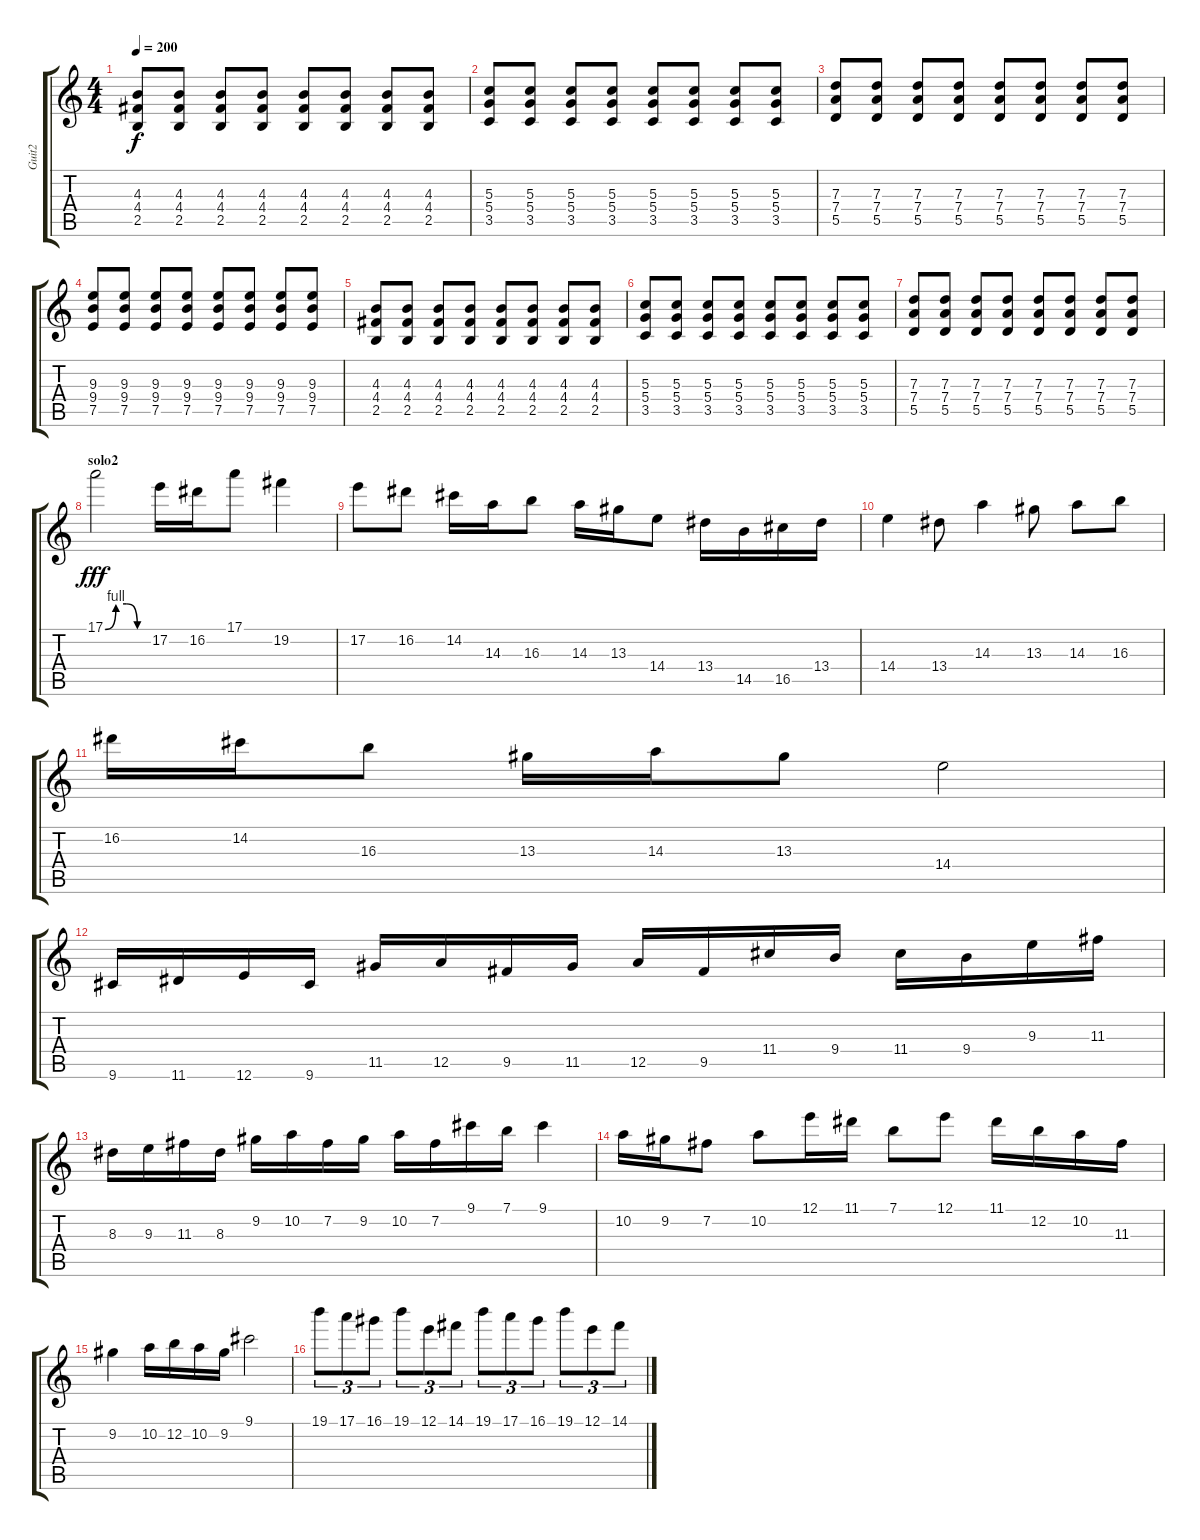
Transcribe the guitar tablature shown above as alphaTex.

\track ("Guit2" "Guit2") {instrument overdrivenguitar}
\staff {score tabs}
\tuning (E4 B3 G3 D3 A2 E2) {hide}
\ts (4 4)
\tempo 200
\clef g2
\ks c
(4.3 4.4 2.5).8{dy f} (4.3 4.4 2.5).8 (4.3 4.4 2.5).8 (4.3 4.4 2.5).8 (4.3 4.4 2.5).8 (4.3 4.4 2.5).8 (4.3 4.4 2.5).8 (4.3 4.4 2.5).8 |
(5.3 5.4 3.5).8 (5.3 5.4 3.5).8 (5.3 5.4 3.5).8 (5.3 5.4 3.5).8 (5.3 5.4 3.5).8 (5.3 5.4 3.5).8 (5.3 5.4 3.5).8 (5.3 5.4 3.5).8 |
(7.3 7.4 5.5).8 (7.3 7.4 5.5).8 (7.3 7.4 5.5).8 (7.3 7.4 5.5).8 (7.3 7.4 5.5).8 (7.3 7.4 5.5).8 (7.3 7.4 5.5).8 (7.3 7.4 5.5).8 |
(9.3 9.4 7.5).8 (9.3 9.4 7.5).8 (9.3 9.4 7.5).8 (9.3 9.4 7.5).8 (9.3 9.4 7.5).8 (9.3 9.4 7.5).8 (9.3 9.4 7.5).8 (9.3 9.4 7.5).8 |
(4.3 4.4 2.5).8 (4.3 4.4 2.5).8 (4.3 4.4 2.5).8 (4.3 4.4 2.5).8 (4.3 4.4 2.5).8 (4.3 4.4 2.5).8 (4.3 4.4 2.5).8 (4.3 4.4 2.5).8 |
(5.3 5.4 3.5).8 (5.3 5.4 3.5).8 (5.3 5.4 3.5).8 (5.3 5.4 3.5).8 (5.3 5.4 3.5).8 (5.3 5.4 3.5).8 (5.3 5.4 3.5).8 (5.3 5.4 3.5).8 |
(7.3 7.4 5.5).8 (7.3 7.4 5.5).8 (7.3 7.4 5.5).8 (7.3 7.4 5.5).8 (7.3 7.4 5.5).8 (7.3 7.4 5.5).8 (7.3 7.4 5.5).8 (7.3 7.4 5.5).8 |
\section ("" "solo2")
17.1{be (custom 0 0 15 4 30 4 45 0 60 0)}.2{dy fff} 17.2.16 16.2.16 17.1.8 19.2.4 |
17.2.8 16.2.8 14.2.16 14.3.16 16.3.8 14.3.16 13.3.16 14.4.8 13.4.16 14.5.16 16.5.16 13.4.16 |
14.4.4 13.4.8 14.3.4 13.3.8 14.3.8 16.3.8 |
16.2.16 14.2.16 16.3.8 13.3.16 14.3.16 13.3.8 14.4.2 |
9.6.16 11.6.16 12.6.16 9.6.16 11.5.16 12.5.16 9.5.16 11.5.16 12.5.16 9.5.16 11.4.16 9.4.16 11.4.16 9.4.16 9.3.16 11.3.16 |
8.3.16 9.3.16 11.3.16 8.3.16 9.2.16 10.2.16 7.2.16 9.2.16 10.2.16 7.2.16 9.1.16 7.1.16 9.1.4 |
10.2.16 9.2.16 7.2.8 10.2.8 12.1.16 11.1.16 7.1.8 12.1.8 11.1.16 12.2.16 10.2.16 11.3.16 |
9.2.4 10.2.16 12.2.16 10.2.16 9.2.16 9.1.2 |
19.1.8{tu (3 2)} 17.1.8{tu (3 2)} 16.1.8{tu (3 2)} 19.1.8{tu (3 2)} 12.1.8{tu (3 2)} 14.1.8{tu (3 2)} 19.1.8{tu (3 2)} 17.1.8{tu (3 2)} 16.1.8{tu (3 2)} 19.1.8{tu (3 2)} 12.1.8{tu (3 2)} 14.1.8{tu (3 2)}
